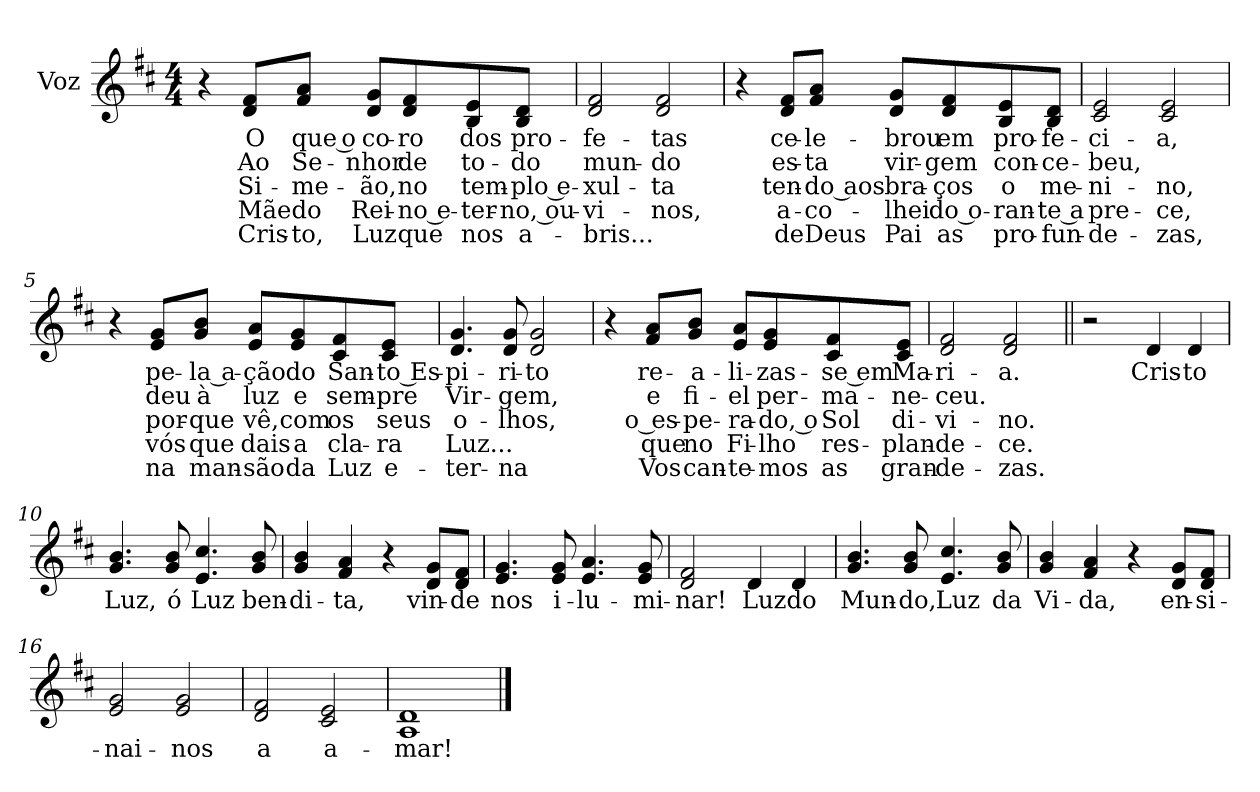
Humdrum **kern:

**kern	**text	**text	**text	**text	**text
*part1	*part1	*part1	*part1	*part1	*part1
*staff1	*staff1	*staff1	*staff1	*staff1	*staff1
*I"Voz	*	*	*	*	*
*I'Vo.	*	*	*	*	*
*clefG2	*	*	*	*	*
*k[f#c#]	*	*	*	*	*
*M4/4	*	*	*	*	*
*MM92	*	*	*	*	*
=1	=1	=1	=1	=1	=1
4r	.	.	.	.	.
!	!LO:LY:b	!LO:LY:b	!LO:LY:b	!LO:LY:b	!LO:LY:b
8d/ 8f#/L	O	Ao	Si-	Mãe	Cris-
!	!LO:LY:b	!LO:LY:b	!LO:LY:b	!LO:LY:b	!LO:LY:b
8f#/ 8a/J	que o	Se-	-me-	do	-to,
!	!LO:LY:b	!LO:LY:b	!LO:LY:b	!LO:LY:b	!LO:LY:b
8d/ 8g/L	co-	-nhor	-ão,	Rei-	Luz
!	!LO:LY:b	!LO:LY:b	!LO:LY:b	!LO:LY:b	!LO:LY:b
8d/ 8f#/	-ro	de	no	-no e-	que
!	!LO:LY:b	!LO:LY:b	!LO:LY:b	!LO:LY:b	!LO:LY:b
8B/ 8e/	dos	to-	tem-	-ter-	nos
!	!LO:LY:b	!LO:LY:b	!LO:LY:b	!LO:LY:b	!LO:LY:b
8B/ 8d/J	pro-	-do	-plo e-	-no, ou-	a-
=2	=2	=2	=2	=2	=2
!	!LO:LY:b	!LO:LY:b	!LO:LY:b	!LO:LY:b	!LO:LY:b
2d/ 2f#/	-fe-	mun-	-xul-	-vi-	-bris...
!	!LO:LY:b	!LO:LY:b	!LO:LY:b	!LO:LY:b	!
2d/ 2f#/	-tas	-do	-ta	-nos,	.
=3	=3	=3	=3	=3	=3
4r	.	.	.	.	.
!	!LO:LY:b	!LO:LY:b	!LO:LY:b	!LO:LY:b	!LO:LY:b
8d/ 8f#/L	ce-	es-	ten-	a-	de
!	!LO:LY:b	!LO:LY:b	!LO:LY:b	!LO:LY:b	!LO:LY:b
8f#/ 8a/J	-le-	-ta	-do aos	-co-	Deus
!	!LO:LY:b	!LO:LY:b	!LO:LY:b	!LO:LY:b	!LO:LY:b
8d/ 8g/L	-brou	vir-	bra-	-lhei	Pai
!	!LO:LY:b	!LO:LY:b	!LO:LY:b	!LO:LY:b	!LO:LY:b
8d/ 8f#/	em	-gem	-ços	do o-	as
!	!LO:LY:b	!LO:LY:b	!LO:LY:b	!LO:LY:b	!LO:LY:b
8B/ 8e/	pro-	con-	o	-ran-	pro-
!	!LO:LY:b	!LO:LY:b	!LO:LY:b	!LO:LY:b	!LO:LY:b
8B/ 8d/J	-fe-	-ce-	me-	-te a	-fun-
=4	=4	=4	=4	=4	=4
!	!LO:LY:b	!LO:LY:b	!LO:LY:b	!LO:LY:b	!LO:LY:b
2c#/ 2e/	-ci-	-beu,	-ni-	pre-	-de-
!	!LO:LY:b	!	!LO:LY:b	!LO:LY:b	!LO:LY:b
2c#/ 2e/	-a,	.	-no,	-ce,	-zas,
!!LO:LB:g=z
=5	=5	=5	=5	=5	=5
4r	.	.	.	.	.
!	!LO:LY:b	!LO:LY:b	!LO:LY:b	!LO:LY:b	!LO:LY:b
8e/ 8g/L	pe-	deu	por-	vós	na
!	!LO:LY:b	!LO:LY:b	!LO:LY:b	!LO:LY:b	!LO:LY:b
8g/ 8b/J	-la a-	à	-que	que	man-
!	!LO:LY:b	!LO:LY:b	!LO:LY:b	!LO:LY:b	!LO:LY:b
8e/ 8a/L	-ção	luz	vê,	dais	-são
!	!LO:LY:b	!LO:LY:b	!LO:LY:b	!LO:LY:b	!LO:LY:b
8e/ 8g/	do	e	com	a	da
!	!LO:LY:b	!LO:LY:b	!LO:LY:b	!LO:LY:b	!LO:LY:b
8c#/ 8f#/	San-	sem-	os	cla-	Luz
!	!LO:LY:b	!LO:LY:b	!LO:LY:b	!LO:LY:b	!LO:LY:b
8c#/ 8e/J	-to Es-	-pre	seus	-ra	e-
=6	=6	=6	=6	=6	=6
!	!LO:LY:b	!LO:LY:b	!LO:LY:b	!LO:LY:b	!LO:LY:b
4.d/ 4.g/	-pi-	Vir-	o-	Luz...	-ter-
!	!LO:LY:b	!LO:LY:b	!LO:LY:b	!	!LO:LY:b
8d/ 8g/	-ri-	-gem,	-lhos,	.	-na
!	!LO:LY:b	!	!	!	!
2d/ 2g/	-to	.	.	.	.
=7	=7	=7	=7	=7	=7
4r	.	.	.	.	.
!	!LO:LY:b	!LO:LY:b	!LO:LY:b	!LO:LY:b	!LO:LY:b
8f#/ 8a/L	re-	e	o es-	que	Vos
!	!LO:LY:b	!LO:LY:b	!LO:LY:b	!LO:LY:b	!LO:LY:b
8g/ 8b/J	-a-	fi-	-pe-	no	can-
!	!LO:LY:b	!LO:LY:b	!LO:LY:b	!LO:LY:b	!LO:LY:b
8e/ 8a/L	-li-	-el	-ra-	Fi-	-te-
!	!LO:LY:b	!LO:LY:b	!LO:LY:b	!LO:LY:b	!LO:LY:b
8e/ 8g/	-zas-	per-	-do, o	-lho	-mos
!	!LO:LY:b	!LO:LY:b	!LO:LY:b	!LO:LY:b	!LO:LY:b
8c#/ 8f#/	-se em	-ma-	Sol	res-	as
!	!LO:LY:b	!LO:LY:b	!LO:LY:b	!LO:LY:b	!LO:LY:b
8c#/ 8e/J	Ma-	-ne-	di-	-plan-	gran-
=8	=8	=8	=8	=8	=8
!	!LO:LY:b	!LO:LY:b	!LO:LY:b	!LO:LY:b	!LO:LY:b
2d/ 2f#/	-ri-	-ceu.	-vi-	-de-	-de-
!	!LO:LY:b	!	!LO:LY:b	!LO:LY:b	!LO:LY:b
2d/ 2f#/	-a.	.	-no.	-ce.	-zas.
!!LO:LB:g=z
=9||	=9||	=9||	=9||	=9||	=9||
2r	.	.	.	.	.
!	!LO:LY:b	!	!	!	!
4d/	Cris-	.	.	.	.
!	!LO:LY:b	!	!	!	!
4d/	-to	.	.	.	.
=10	=10	=10	=10	=10	=10
!	!LO:LY:b	!	!	!	!
4.g/ 4.b/	Luz,	.	.	.	.
!	!LO:LY:b	!	!	!	!
8g/ 8b/	ó	.	.	.	.
!	!LO:LY:b	!	!	!	!
4.e/ 4.cc#/	Luz	.	.	.	.
!	!LO:LY:b	!	!	!	!
8g/ 8b/	ben-	.	.	.	.
=11	=11	=11	=11	=11	=11
!	!LO:LY:b	!	!	!	!
4g/ 4b/	-di-	.	.	.	.
!	!LO:LY:b	!	!	!	!
4f#/ 4a/	-ta,	.	.	.	.
4r	.	.	.	.	.
!	!LO:LY:b	!	!	!	!
8d/ 8g/L	vin-	.	.	.	.
!	!LO:LY:b	!	!	!	!
8d/ 8f#/J	-de	.	.	.	.
=12	=12	=12	=12	=12	=12
!	!LO:LY:b	!	!	!	!
4.e/ 4.g/	nos	.	.	.	.
!	!LO:LY:b	!	!	!	!
8e/ 8g/	i-	.	.	.	.
!	!LO:LY:b	!	!	!	!
4.e/ 4.a/	-lu-	.	.	.	.
!	!LO:LY:b	!	!	!	!
8e/ 8g/	-mi-	.	.	.	.
!!LO:LB:g=z
=13	=13	=13	=13	=13	=13
!	!LO:LY:b	!	!	!	!
2d/ 2f#/	-nar!	.	.	.	.
!	!LO:LY:b	!	!	!	!
4d/	Luz	.	.	.	.
!	!LO:LY:b	!	!	!	!
4d/	do	.	.	.	.
=14	=14	=14	=14	=14	=14
!	!LO:LY:b	!	!	!	!
4.g/ 4.b/	Mun-	.	.	.	.
!	!LO:LY:b	!	!	!	!
8g/ 8b/	-do,	.	.	.	.
!	!LO:LY:b	!	!	!	!
4.e/ 4.cc#/	Luz	.	.	.	.
!	!LO:LY:b	!	!	!	!
8g/ 8b/	da	.	.	.	.
=15	=15	=15	=15	=15	=15
!	!LO:LY:b	!	!	!	!
4g/ 4b/	Vi-	.	.	.	.
!	!LO:LY:b	!	!	!	!
4f#/ 4a/	-da,	.	.	.	.
4r	.	.	.	.	.
!	!LO:LY:b	!	!	!	!
8d/ 8g/L	en-	.	.	.	.
!	!LO:LY:b	!	!	!	!
8d/ 8f#/J	-si-	.	.	.	.
=16	=16	=16	=16	=16	=16
!	!LO:LY:b	!	!	!	!
2e/ 2g/	-nai-	.	.	.	.
!	!LO:LY:b	!	!	!	!
2e/ 2g/	-nos	.	.	.	.
!!LO:LB:g=z
=17	=17	=17	=17	=17	=17
!	!LO:LY:b	!	!	!	!
2d/ 2f#/	a	.	.	.	.
!	!LO:LY:b	!	!	!	!
2c#/ 2e/	a-	.	.	.	.
=18	=18	=18	=18	=18	=18
!	!LO:LY:b	!	!	!	!
1A 1d	-mar!	.	.	.	.
==	==	==	==	==	==
*-	*-	*-	*-	*-	*-
